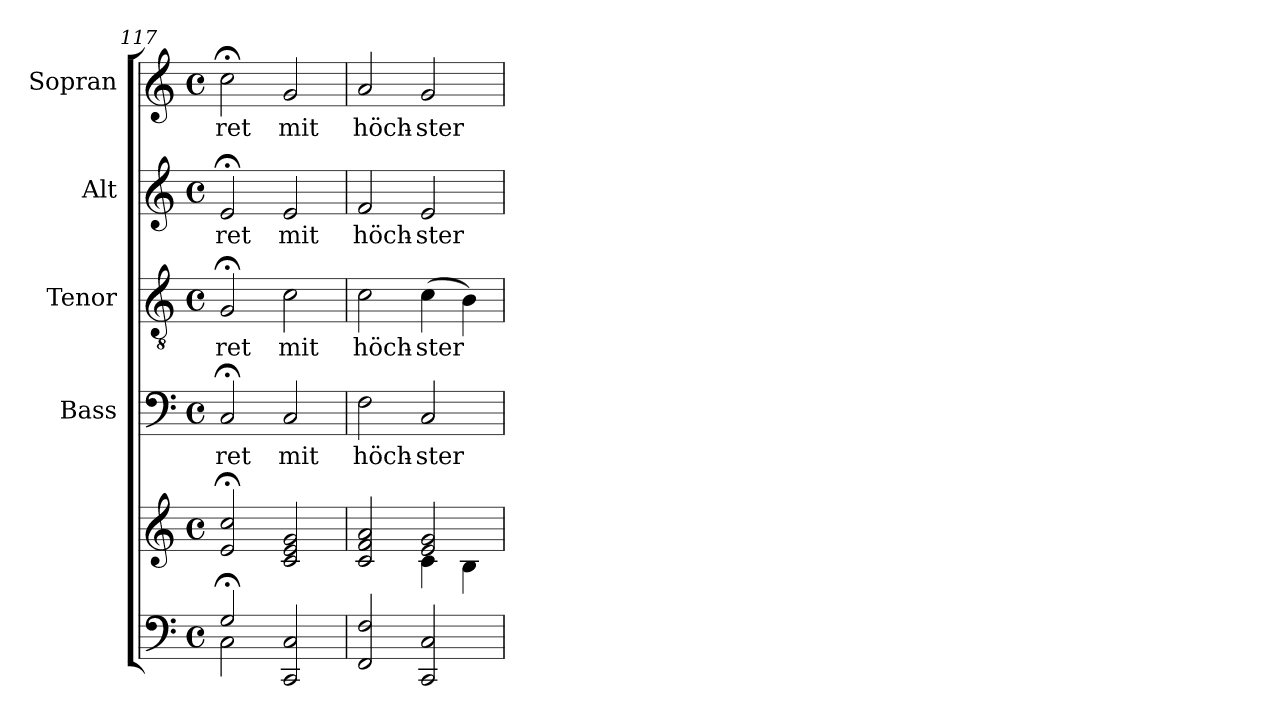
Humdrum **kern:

**kern	**kern	**kern	**text	**kern	**text	**kern	**text	**kern	**text
*part5	*part5	*part4	*part4	*part3	*part3	*part2	*part2	*part1	*part1
*staff6	*staff5	*staff4	*staff4	*staff3	*staff3	*staff2	*staff2	*staff1	*staff1
*	*	*I"Bass	*	*I"Tenor	*	*I"Alt	*	*I"Sopran	*
*	*	*I'B.	*	*I'T.	*	*I'A.	*	*I'S.	*
*clefF4	*clefG2	*clefF4	*	*clefGv2	*	*clefG2	*	*clefG2	*
*k[]	*k[]	*k[]	*	*k[]	*	*k[]	*	*k[]	*
*C:	*C:	*C:	*	*C:	*	*C:	*	*C:	*
*M4/4	*M4/4	*M4/4	*	*M4/4	*	*M4/4	*	*M4/4	*
*met(c)	*met(c)	*met(c)	*	*met(c)	*	*met(c)	*	*met(c)	*
=117	=117	=117	=117	=117	=117	=117	=117	=117	=117
*^	*	*	*	*	*	*	*	*	*
!	!	!	!	!LO:LY:b	!	!LO:LY:b	!	!LO:LY:b	!	!LO:LY:b
2G;</	2C\	2e/;< 2cc/;<	2C;</	-ret	2G;</	-ret	2e;</	-ret	2cc;<\	-ret
!	!	!	!	!LO:LY:b	!	!LO:LY:b	!	!LO:LY:b	!	!LO:LY:b
2CC/ 2C/	2ryy	2c/ 2e/ 2g/	2C/	mit	2c\	mit	2e/	mit	2g/	mit
=118	=118	=118	=118	=118	=118	=118	=118	=118	=118	=118
*	*	*^	*	*	*	*	*	*	*	*
!	!	!	!	!	!LO:LY:b	!	!LO:LY:b	!	!LO:LY:b	!	!LO:LY:b
*v	*v	*	*	*	*	*	*	*	*	*	*
2FF/ 2F/	2c/ 2f/ 2a/	2ryy	2F\	höch-	2c\	höch-	2f/	höch-	2a/	höch-
!	!	!	!	!LO:LY:b	!	!LO:LY:b	!	!LO:LY:b	!	!LO:LY:b
2CC/ 2C/	2e/ 2g/	4c\	2C/	-ster	(>4c\	-ster	2e/	-ster	2g/	-ster
.	.	4B\	.	.	4B\)	.	.	.	.	.
*	*v	*v	*	*	*	*	*	*	*	*
=	=	=	=	=	=	=	=	=	=
*-	*-	*-	*-	*-	*-	*-	*-	*-	*-
